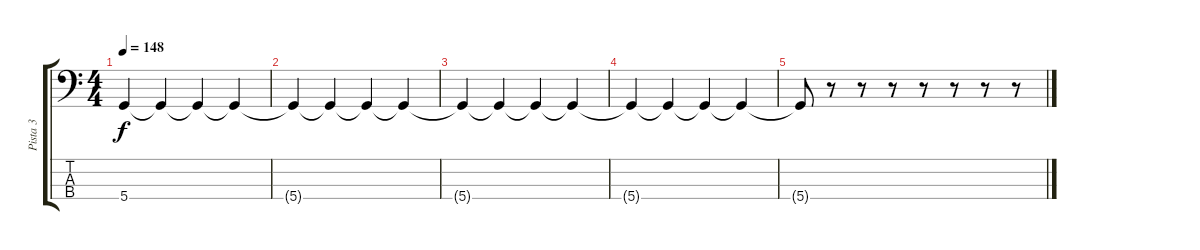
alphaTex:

\track ("Pista 3" "Pista 3") {instrument electricbasspick}
\staff {score tabs}
\tuning (G2 D2 A1 D1) {hide}
\ts (4 4)
\tempo 148
\clef f4
\ks c
5.4.4{dy f} 5.4{t}.4 5.4{t}.4 5.4{t}.4 |
5.4{t}.4 5.4{t}.4 5.4{t}.4 5.4{t}.4 |
5.4{t}.4 5.4{t}.4 5.4{t}.4 5.4{t}.4 |
5.4{t}.4 5.4{t}.4 5.4{t}.4 5.4{t}.4 |
5.4{t}.8 r.8 r.8 r.8 r.8 r.8 r.8 r.8
